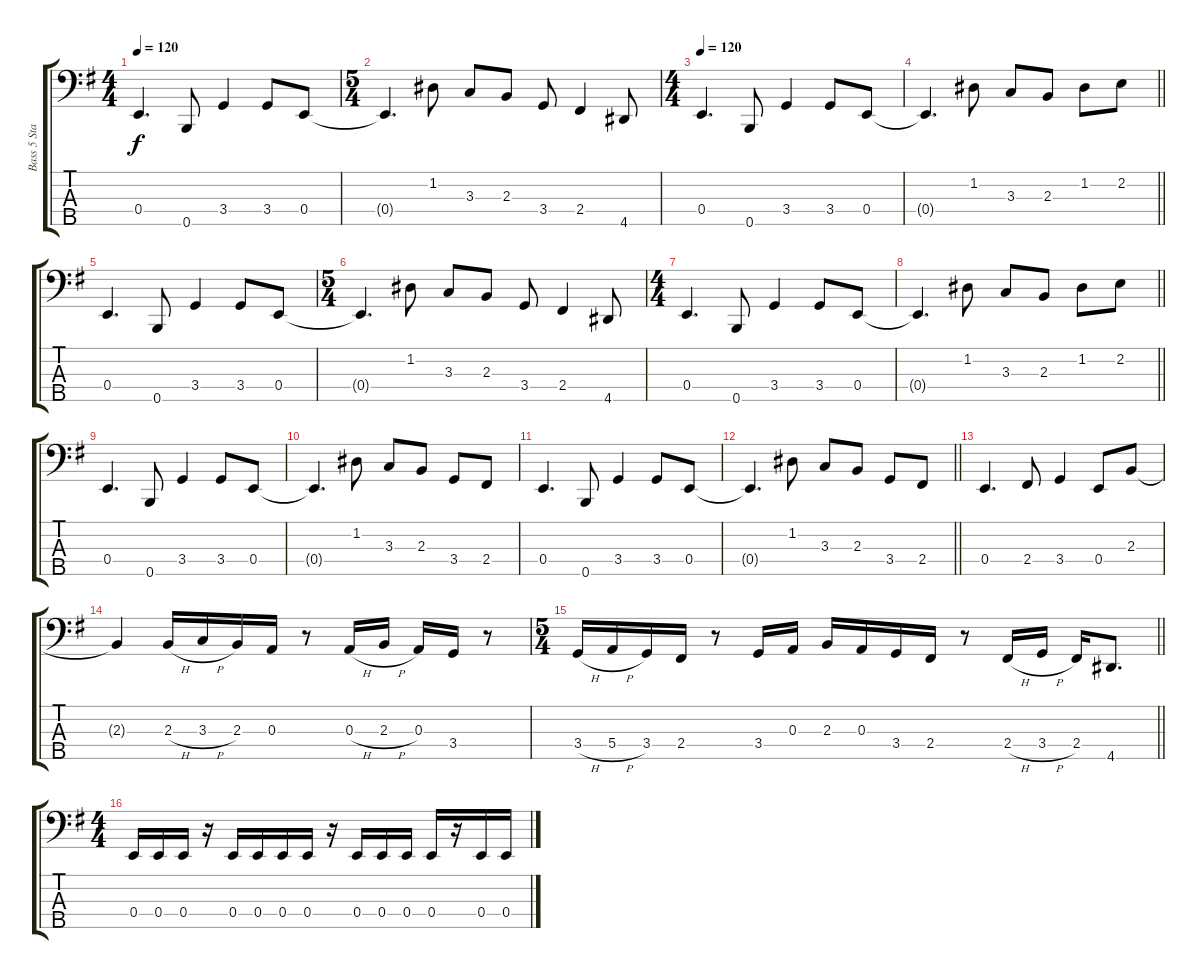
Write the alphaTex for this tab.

\track ("Bass 5 Standard" "Bass 5 Sta") {instrument electricbassfinger}
\staff {score tabs}
\tuning (G2 D2 A1 E1 B0) {hide}
\ts (4 4)
\tempo 120
\clef f4
\ks eminor
0.4.4{d dy f} 0.5.8 3.4.4 3.4.8 0.4.8 |
\ts (5 4)
0.4{t}.4{d} 1.2.8 3.3.8 2.3.8 3.4.8 2.4.4 4.5.8 |
\ts (4 4)
\tempo 120
0.4.4{d} 0.5.8 3.4.4 3.4.8 0.4.8 |
\barLineRight lightlight
0.4{t}.4{d} 1.2.8 3.3.8 2.3.8 1.2.8 2.2.8 |
\section ("" "")
0.4.4{d} 0.5.8 3.4.4 3.4.8 0.4.8 |
\ts (5 4)
0.4{t}.4{d} 1.2.8 3.3.8 2.3.8 3.4.8 2.4.4 4.5.8 |
\ts (4 4)
0.4.4{d} 0.5.8 3.4.4 3.4.8 0.4.8 |
\barLineRight lightlight
0.4{t}.4{d} 1.2.8 3.3.8 2.3.8 1.2.8 2.2.8 |
0.4.4{d} 0.5.8 3.4.4 3.4.8 0.4.8 |
0.4{t}.4{d} 1.2.8 3.3.8 2.3.8 3.4.8 2.4.8 |
0.4.4{d} 0.5.8 3.4.4 3.4.8 0.4.8 |
\barLineRight lightlight
0.4{t}.4{d} 1.2.8 3.3.8 2.3.8 3.4.8 2.4.8 |
0.4.4{d} 2.4.8 3.4.4 0.4.8 2.3.8 |
2.3{t}.4 2.3{h}.16 3.3{h}.16 2.3.16 0.3.16 r.8 0.3{h}.16 2.3{h}.16 0.3.16 3.4.16 r.8 |
\ts (5 4)
\barLineRight lightlight
3.4{h}.16 5.4{h}.16 3.4.16 2.4.16 r.8 3.4.16 0.3.16 2.3.16 0.3.16 3.4.16 2.4.16 r.8 2.4{h}.16 3.4{h}.16 2.4.16 4.5.8{d} |
\ts (4 4)
\section ("" "")
0.4.16 0.4.16 0.4.16 r.16 0.4.16 0.4.16 0.4.16 0.4.16 r.16 0.4.16 0.4.16 0.4.16 0.4.16 r.16 0.4.16 0.4.16
